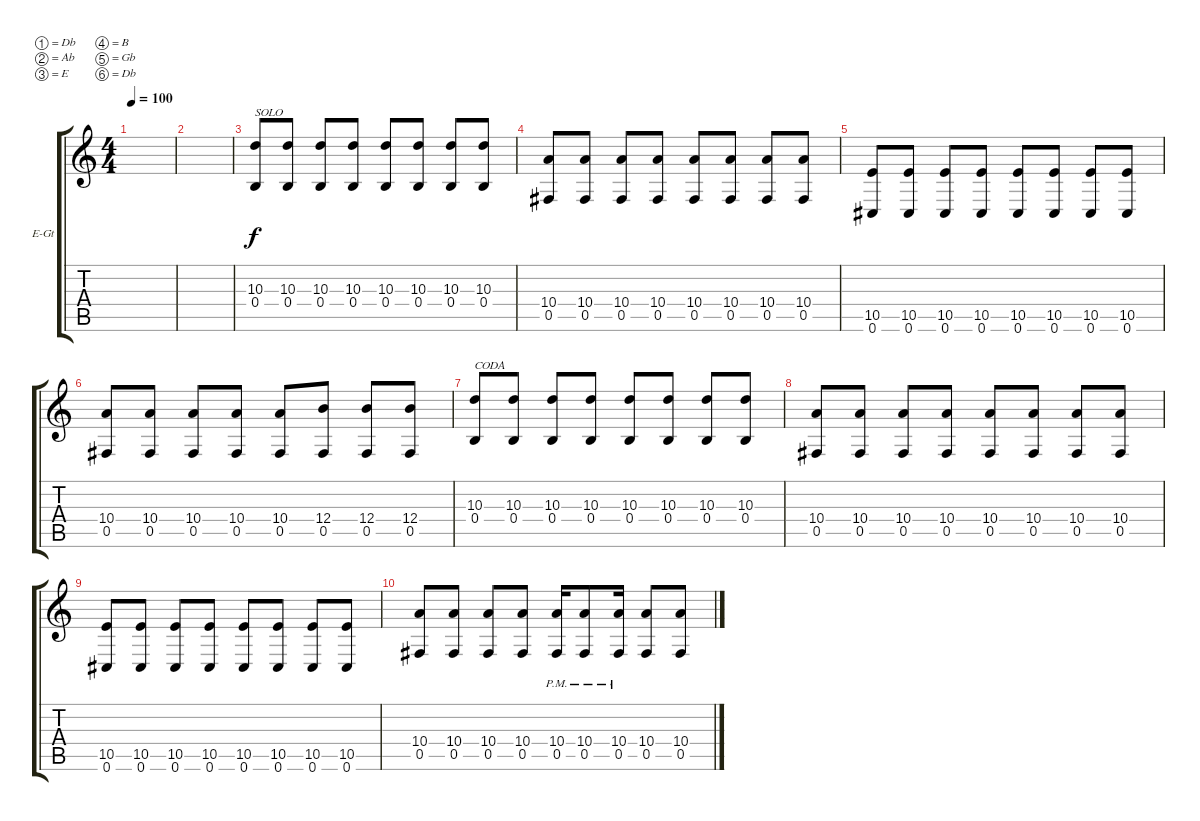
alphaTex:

\bracketExtendMode groupsimilarinstruments
\firstSystemTrackNameOrientation horizontal
\otherSystemsTrackNameOrientation horizontal
\track ("Rhythm Guitar" "E-Gt") {instrument distortionguitar}
\staff {score tabs}
\tuning (Db4 Ab3 E3 B2 Gb2 Db2)
\ts (4 4)
\tempo 100
\clef g2
\ks c
|
|
(0.4 10.3).8{txt "SOLO"} (0.4 10.3).8 (0.4 10.3).8 (0.4 10.3).8 (0.4 10.3).8 (0.4 10.3).8 (0.4 10.3).8 (0.4 10.3).8 |
(0.5 10.4).8 (0.5 10.4).8 (0.5 10.4).8 (0.5 10.4).8 (0.5 10.4).8 (0.5 10.4).8 (0.5 10.4).8 (0.5 10.4).8 |
(0.6 10.5).8 (0.6 10.5).8 (0.6 10.5).8 (0.6 10.5).8 (0.6 10.5).8 (0.6 10.5).8 (0.6 10.5).8 (0.6 10.5).8 |
(0.5 10.4).8 (0.5 10.4).8 (0.5 10.4).8 (0.5 10.4).8 (0.5 10.4).8 (0.5 12.4).8 (0.5 12.4).8 (0.5 12.4).8 |
(0.4 10.3).8{txt "CODA"} (0.4 10.3).8 (0.4 10.3).8 (0.4 10.3).8 (0.4 10.3).8 (0.4 10.3).8 (0.4 10.3).8 (0.4 10.3).8 |
(0.5 10.4).8 (0.5 10.4).8 (0.5 10.4).8 (0.5 10.4).8 (0.5 10.4).8 (0.5 10.4).8 (0.5 10.4).8 (0.5 10.4).8 |
(0.6 10.5).8 (0.6 10.5).8 (0.6 10.5).8 (0.6 10.5).8 (0.6 10.5).8 (0.6 10.5).8 (0.6 10.5).8 (0.6 10.5).8 |
(0.5 10.4).8 (0.5 10.4).8 (0.5 10.4).8 (0.5 10.4).8 (0.5{pm} 10.4{pm}).16 (0.5{pm} 10.4{pm}).8 (0.5{pm} 10.4{pm}).16 (0.5 10.4).8 (0.5 10.4).8
